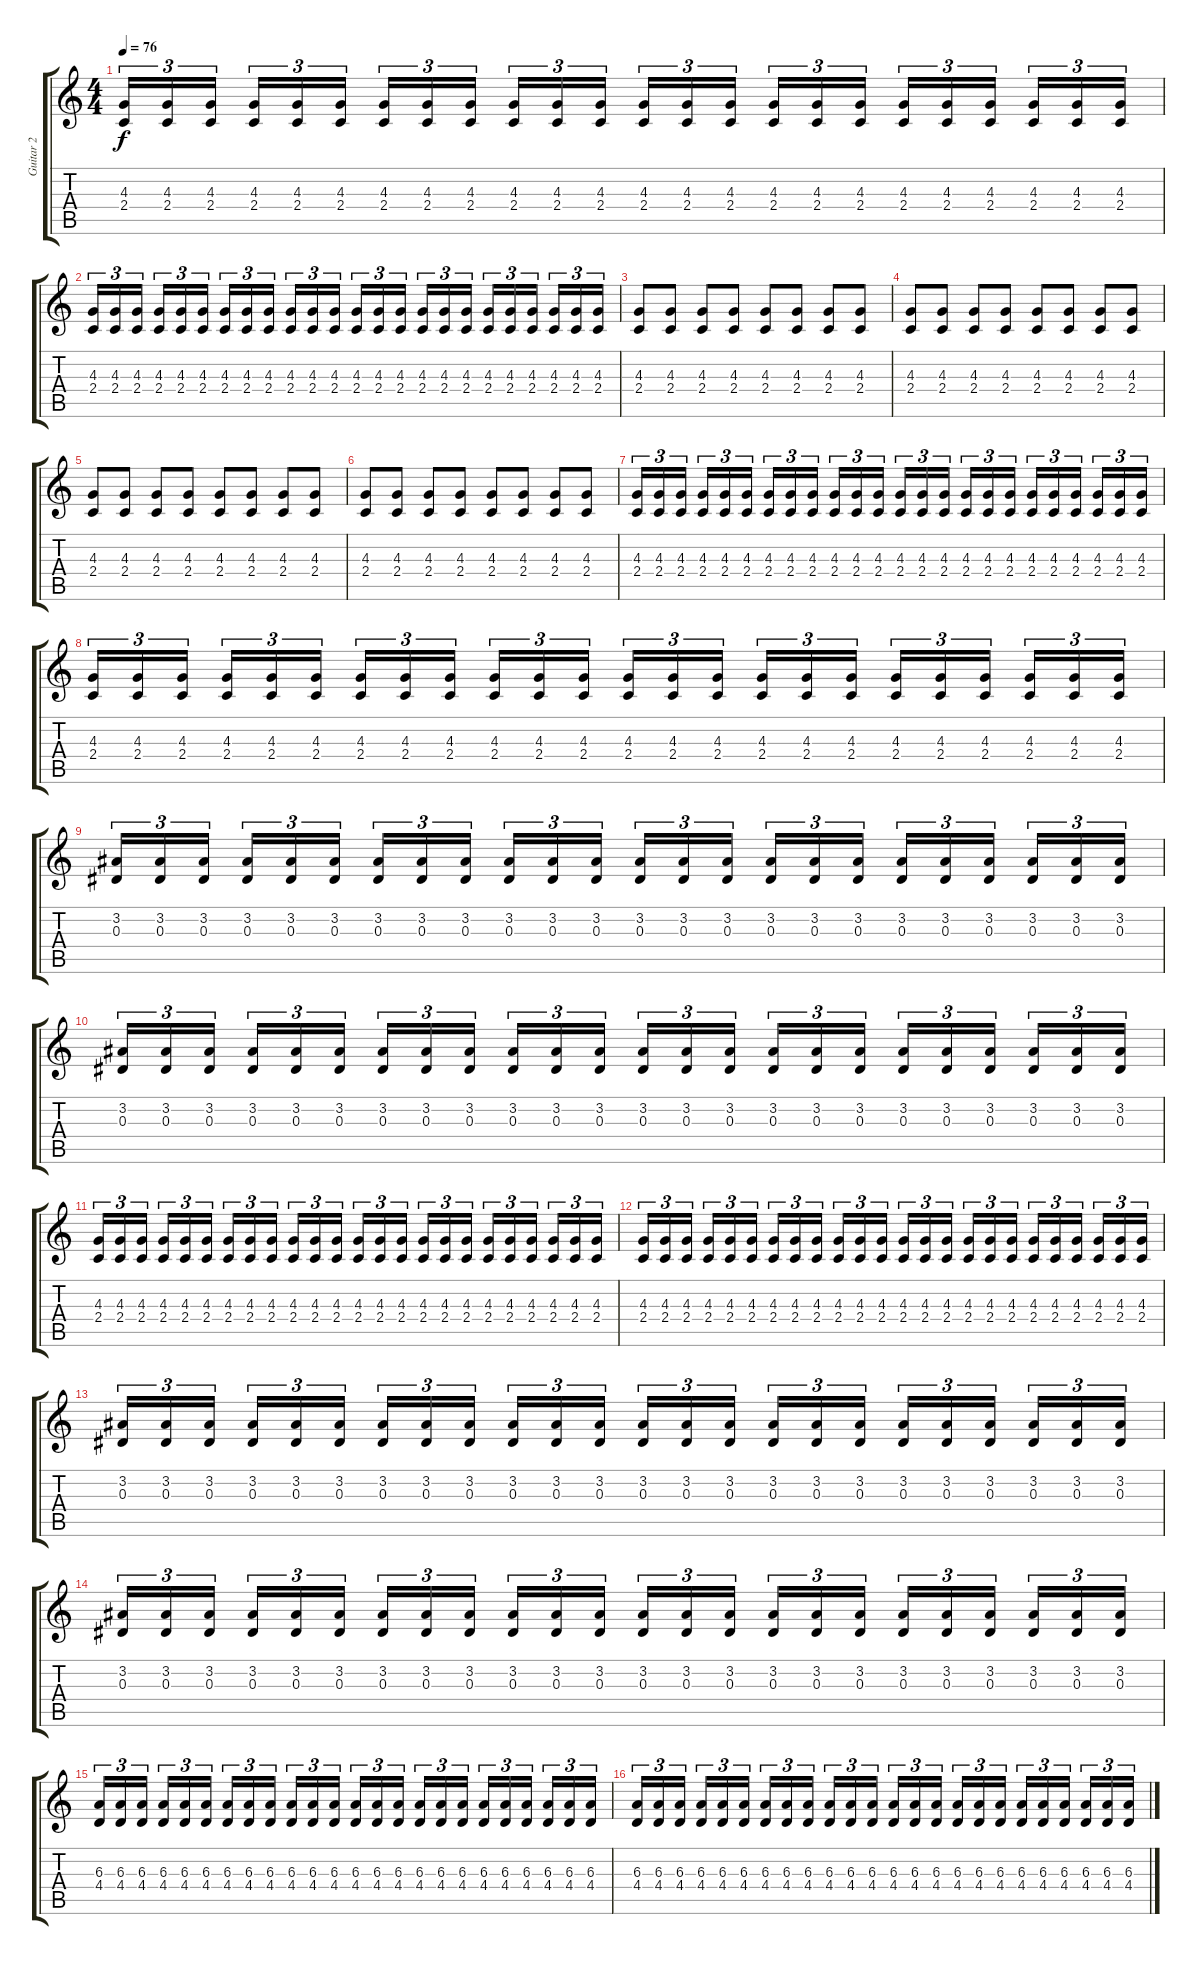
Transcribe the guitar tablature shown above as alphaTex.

\track ("Guitar 2" "Guitar 2") {instrument distortionguitar}
\staff {score tabs}
\tuning (C4 G3 Eb3 Bb2 F2 C2) {hide}
\ts (4 4)
\tempo 76
\clef g2
\ks c
(4.3 2.4).16{tu (3 2) dy f} (4.3 2.4).16{tu (3 2)} (4.3 2.4).16{tu (3 2) beam splitsecondary} (4.3 2.4).16{tu (3 2)} (4.3 2.4).16{tu (3 2)} (4.3 2.4).16{tu (3 2)} (4.3 2.4).16{tu (3 2)} (4.3 2.4).16{tu (3 2)} (4.3 2.4).16{tu (3 2) beam splitsecondary} (4.3 2.4).16{tu (3 2)} (4.3 2.4).16{tu (3 2)} (4.3 2.4).16{tu (3 2)} (4.3 2.4).16{tu (3 2)} (4.3 2.4).16{tu (3 2)} (4.3 2.4).16{tu (3 2) beam splitsecondary} (4.3 2.4).16{tu (3 2)} (4.3 2.4).16{tu (3 2)} (4.3 2.4).16{tu (3 2)} (4.3 2.4).16{tu (3 2)} (4.3 2.4).16{tu (3 2)} (4.3 2.4).16{tu (3 2) beam splitsecondary} (4.3 2.4).16{tu (3 2)} (4.3 2.4).16{tu (3 2)} (4.3 2.4).16{tu (3 2)} |
(4.3 2.4).16{tu (3 2)} (4.3 2.4).16{tu (3 2)} (4.3 2.4).16{tu (3 2) beam splitsecondary} (4.3 2.4).16{tu (3 2)} (4.3 2.4).16{tu (3 2)} (4.3 2.4).16{tu (3 2)} (4.3 2.4).16{tu (3 2)} (4.3 2.4).16{tu (3 2)} (4.3 2.4).16{tu (3 2) beam splitsecondary} (4.3 2.4).16{tu (3 2)} (4.3 2.4).16{tu (3 2)} (4.3 2.4).16{tu (3 2)} (4.3 2.4).16{tu (3 2)} (4.3 2.4).16{tu (3 2)} (4.3 2.4).16{tu (3 2) beam splitsecondary} (4.3 2.4).16{tu (3 2)} (4.3 2.4).16{tu (3 2)} (4.3 2.4).16{tu (3 2)} (4.3 2.4).16{tu (3 2)} (4.3 2.4).16{tu (3 2)} (4.3 2.4).16{tu (3 2) beam splitsecondary} (4.3 2.4).16{tu (3 2)} (4.3 2.4).16{tu (3 2)} (4.3 2.4).16{tu (3 2)} |
(4.3 2.4).8 (4.3 2.4).8 (4.3 2.4).8 (4.3 2.4).8 (4.3 2.4).8 (4.3 2.4).8 (4.3 2.4).8 (4.3 2.4).8 |
(4.3 2.4).8 (4.3 2.4).8 (4.3 2.4).8 (4.3 2.4).8 (4.3 2.4).8 (4.3 2.4).8 (4.3 2.4).8 (4.3 2.4).8 |
(4.3 2.4).8 (4.3 2.4).8 (4.3 2.4).8 (4.3 2.4).8 (4.3 2.4).8 (4.3 2.4).8 (4.3 2.4).8 (4.3 2.4).8 |
(4.3 2.4).8 (4.3 2.4).8 (4.3 2.4).8 (4.3 2.4).8 (4.3 2.4).8 (4.3 2.4).8 (4.3 2.4).8 (4.3 2.4).8 |
(4.3 2.4).16{tu (3 2)} (4.3 2.4).16{tu (3 2)} (4.3 2.4).16{tu (3 2) beam splitsecondary} (4.3 2.4).16{tu (3 2)} (4.3 2.4).16{tu (3 2)} (4.3 2.4).16{tu (3 2)} (4.3 2.4).16{tu (3 2)} (4.3 2.4).16{tu (3 2)} (4.3 2.4).16{tu (3 2) beam splitsecondary} (4.3 2.4).16{tu (3 2)} (4.3 2.4).16{tu (3 2)} (4.3 2.4).16{tu (3 2)} (4.3 2.4).16{tu (3 2)} (4.3 2.4).16{tu (3 2)} (4.3 2.4).16{tu (3 2) beam splitsecondary} (4.3 2.4).16{tu (3 2)} (4.3 2.4).16{tu (3 2)} (4.3 2.4).16{tu (3 2)} (4.3 2.4).16{tu (3 2)} (4.3 2.4).16{tu (3 2)} (4.3 2.4).16{tu (3 2) beam splitsecondary} (4.3 2.4).16{tu (3 2)} (4.3 2.4).16{tu (3 2)} (4.3 2.4).16{tu (3 2)} |
(4.3 2.4).16{tu (3 2)} (4.3 2.4).16{tu (3 2)} (4.3 2.4).16{tu (3 2) beam splitsecondary} (4.3 2.4).16{tu (3 2)} (4.3 2.4).16{tu (3 2)} (4.3 2.4).16{tu (3 2)} (4.3 2.4).16{tu (3 2)} (4.3 2.4).16{tu (3 2)} (4.3 2.4).16{tu (3 2) beam splitsecondary} (4.3 2.4).16{tu (3 2)} (4.3 2.4).16{tu (3 2)} (4.3 2.4).16{tu (3 2)} (4.3 2.4).16{tu (3 2)} (4.3 2.4).16{tu (3 2)} (4.3 2.4).16{tu (3 2) beam splitsecondary} (4.3 2.4).16{tu (3 2)} (4.3 2.4).16{tu (3 2)} (4.3 2.4).16{tu (3 2)} (4.3 2.4).16{tu (3 2)} (4.3 2.4).16{tu (3 2)} (4.3 2.4).16{tu (3 2) beam splitsecondary} (4.3 2.4).16{tu (3 2)} (4.3 2.4).16{tu (3 2)} (4.3 2.4).16{tu (3 2)} |
(3.2 0.3).16{tu (3 2)} (3.2 0.3).16{tu (3 2)} (3.2 0.3).16{tu (3 2) beam splitsecondary} (3.2 0.3).16{tu (3 2)} (3.2 0.3).16{tu (3 2)} (3.2 0.3).16{tu (3 2)} (3.2 0.3).16{tu (3 2)} (3.2 0.3).16{tu (3 2)} (3.2 0.3).16{tu (3 2) beam splitsecondary} (3.2 0.3).16{tu (3 2)} (3.2 0.3).16{tu (3 2)} (3.2 0.3).16{tu (3 2)} (3.2 0.3).16{tu (3 2)} (3.2 0.3).16{tu (3 2)} (3.2 0.3).16{tu (3 2) beam splitsecondary} (3.2 0.3).16{tu (3 2)} (3.2 0.3).16{tu (3 2)} (3.2 0.3).16{tu (3 2)} (3.2 0.3).16{tu (3 2)} (3.2 0.3).16{tu (3 2)} (3.2 0.3).16{tu (3 2) beam splitsecondary} (3.2 0.3).16{tu (3 2)} (3.2 0.3).16{tu (3 2)} (3.2 0.3).16{tu (3 2)} |
(3.2 0.3).16{tu (3 2)} (3.2 0.3).16{tu (3 2)} (3.2 0.3).16{tu (3 2) beam splitsecondary} (3.2 0.3).16{tu (3 2)} (3.2 0.3).16{tu (3 2)} (3.2 0.3).16{tu (3 2)} (3.2 0.3).16{tu (3 2)} (3.2 0.3).16{tu (3 2)} (3.2 0.3).16{tu (3 2) beam splitsecondary} (3.2 0.3).16{tu (3 2)} (3.2 0.3).16{tu (3 2)} (3.2 0.3).16{tu (3 2)} (3.2 0.3).16{tu (3 2)} (3.2 0.3).16{tu (3 2)} (3.2 0.3).16{tu (3 2) beam splitsecondary} (3.2 0.3).16{tu (3 2)} (3.2 0.3).16{tu (3 2)} (3.2 0.3).16{tu (3 2)} (3.2 0.3).16{tu (3 2)} (3.2 0.3).16{tu (3 2)} (3.2 0.3).16{tu (3 2) beam splitsecondary} (3.2 0.3).16{tu (3 2)} (3.2 0.3).16{tu (3 2)} (3.2 0.3).16{tu (3 2)} |
(4.3 2.4).16{tu (3 2)} (4.3 2.4).16{tu (3 2)} (4.3 2.4).16{tu (3 2) beam splitsecondary} (4.3 2.4).16{tu (3 2)} (4.3 2.4).16{tu (3 2)} (4.3 2.4).16{tu (3 2)} (4.3 2.4).16{tu (3 2)} (4.3 2.4).16{tu (3 2)} (4.3 2.4).16{tu (3 2) beam splitsecondary} (4.3 2.4).16{tu (3 2)} (4.3 2.4).16{tu (3 2)} (4.3 2.4).16{tu (3 2)} (4.3 2.4).16{tu (3 2)} (4.3 2.4).16{tu (3 2)} (4.3 2.4).16{tu (3 2) beam splitsecondary} (4.3 2.4).16{tu (3 2)} (4.3 2.4).16{tu (3 2)} (4.3 2.4).16{tu (3 2)} (4.3 2.4).16{tu (3 2)} (4.3 2.4).16{tu (3 2)} (4.3 2.4).16{tu (3 2) beam splitsecondary} (4.3 2.4).16{tu (3 2)} (4.3 2.4).16{tu (3 2)} (4.3 2.4).16{tu (3 2)} |
(4.3 2.4).16{tu (3 2)} (4.3 2.4).16{tu (3 2)} (4.3 2.4).16{tu (3 2) beam splitsecondary} (4.3 2.4).16{tu (3 2)} (4.3 2.4).16{tu (3 2)} (4.3 2.4).16{tu (3 2)} (4.3 2.4).16{tu (3 2)} (4.3 2.4).16{tu (3 2)} (4.3 2.4).16{tu (3 2) beam splitsecondary} (4.3 2.4).16{tu (3 2)} (4.3 2.4).16{tu (3 2)} (4.3 2.4).16{tu (3 2)} (4.3 2.4).16{tu (3 2)} (4.3 2.4).16{tu (3 2)} (4.3 2.4).16{tu (3 2) beam splitsecondary} (4.3 2.4).16{tu (3 2)} (4.3 2.4).16{tu (3 2)} (4.3 2.4).16{tu (3 2)} (4.3 2.4).16{tu (3 2)} (4.3 2.4).16{tu (3 2)} (4.3 2.4).16{tu (3 2) beam splitsecondary} (4.3 2.4).16{tu (3 2)} (4.3 2.4).16{tu (3 2)} (4.3 2.4).16{tu (3 2)} |
(3.2 0.3).16{tu (3 2)} (3.2 0.3).16{tu (3 2)} (3.2 0.3).16{tu (3 2) beam splitsecondary} (3.2 0.3).16{tu (3 2)} (3.2 0.3).16{tu (3 2)} (3.2 0.3).16{tu (3 2)} (3.2 0.3).16{tu (3 2)} (3.2 0.3).16{tu (3 2)} (3.2 0.3).16{tu (3 2) beam splitsecondary} (3.2 0.3).16{tu (3 2)} (3.2 0.3).16{tu (3 2)} (3.2 0.3).16{tu (3 2)} (3.2 0.3).16{tu (3 2)} (3.2 0.3).16{tu (3 2)} (3.2 0.3).16{tu (3 2) beam splitsecondary} (3.2 0.3).16{tu (3 2)} (3.2 0.3).16{tu (3 2)} (3.2 0.3).16{tu (3 2)} (3.2 0.3).16{tu (3 2)} (3.2 0.3).16{tu (3 2)} (3.2 0.3).16{tu (3 2) beam splitsecondary} (3.2 0.3).16{tu (3 2)} (3.2 0.3).16{tu (3 2)} (3.2 0.3).16{tu (3 2)} |
(3.2 0.3).16{tu (3 2)} (3.2 0.3).16{tu (3 2)} (3.2 0.3).16{tu (3 2) beam splitsecondary} (3.2 0.3).16{tu (3 2)} (3.2 0.3).16{tu (3 2)} (3.2 0.3).16{tu (3 2)} (3.2 0.3).16{tu (3 2)} (3.2 0.3).16{tu (3 2)} (3.2 0.3).16{tu (3 2) beam splitsecondary} (3.2 0.3).16{tu (3 2)} (3.2 0.3).16{tu (3 2)} (3.2 0.3).16{tu (3 2)} (3.2 0.3).16{tu (3 2)} (3.2 0.3).16{tu (3 2)} (3.2 0.3).16{tu (3 2) beam splitsecondary} (3.2 0.3).16{tu (3 2)} (3.2 0.3).16{tu (3 2)} (3.2 0.3).16{tu (3 2)} (3.2 0.3).16{tu (3 2)} (3.2 0.3).16{tu (3 2)} (3.2 0.3).16{tu (3 2) beam splitsecondary} (3.2 0.3).16{tu (3 2)} (3.2 0.3).16{tu (3 2)} (3.2 0.3).16{tu (3 2)} |
(6.3 4.4).16{tu (3 2)} (6.3 4.4).16{tu (3 2)} (6.3 4.4).16{tu (3 2) beam splitsecondary} (6.3 4.4).16{tu (3 2)} (6.3 4.4).16{tu (3 2)} (6.3 4.4).16{tu (3 2)} (6.3 4.4).16{tu (3 2)} (6.3 4.4).16{tu (3 2)} (6.3 4.4).16{tu (3 2) beam splitsecondary} (6.3 4.4).16{tu (3 2)} (6.3 4.4).16{tu (3 2)} (6.3 4.4).16{tu (3 2)} (6.3 4.4).16{tu (3 2)} (6.3 4.4).16{tu (3 2)} (6.3 4.4).16{tu (3 2) beam splitsecondary} (6.3 4.4).16{tu (3 2)} (6.3 4.4).16{tu (3 2)} (6.3 4.4).16{tu (3 2)} (6.3 4.4).16{tu (3 2)} (6.3 4.4).16{tu (3 2)} (6.3 4.4).16{tu (3 2) beam splitsecondary} (6.3 4.4).16{tu (3 2)} (6.3 4.4).16{tu (3 2)} (6.3 4.4).16{tu (3 2)} |
(6.3 4.4).16{tu (3 2)} (6.3 4.4).16{tu (3 2)} (6.3 4.4).16{tu (3 2) beam splitsecondary} (6.3 4.4).16{tu (3 2)} (6.3 4.4).16{tu (3 2)} (6.3 4.4).16{tu (3 2)} (6.3 4.4).16{tu (3 2)} (6.3 4.4).16{tu (3 2)} (6.3 4.4).16{tu (3 2) beam splitsecondary} (6.3 4.4).16{tu (3 2)} (6.3 4.4).16{tu (3 2)} (6.3 4.4).16{tu (3 2)} (6.3 4.4).16{tu (3 2)} (6.3 4.4).16{tu (3 2)} (6.3 4.4).16{tu (3 2) beam splitsecondary} (6.3 4.4).16{tu (3 2)} (6.3 4.4).16{tu (3 2)} (6.3 4.4).16{tu (3 2)} (6.3 4.4).16{tu (3 2)} (6.3 4.4).16{tu (3 2)} (6.3 4.4).16{tu (3 2) beam splitsecondary} (6.3 4.4).16{tu (3 2)} (6.3 4.4).16{tu (3 2)} (6.3 4.4).16{tu (3 2)}
